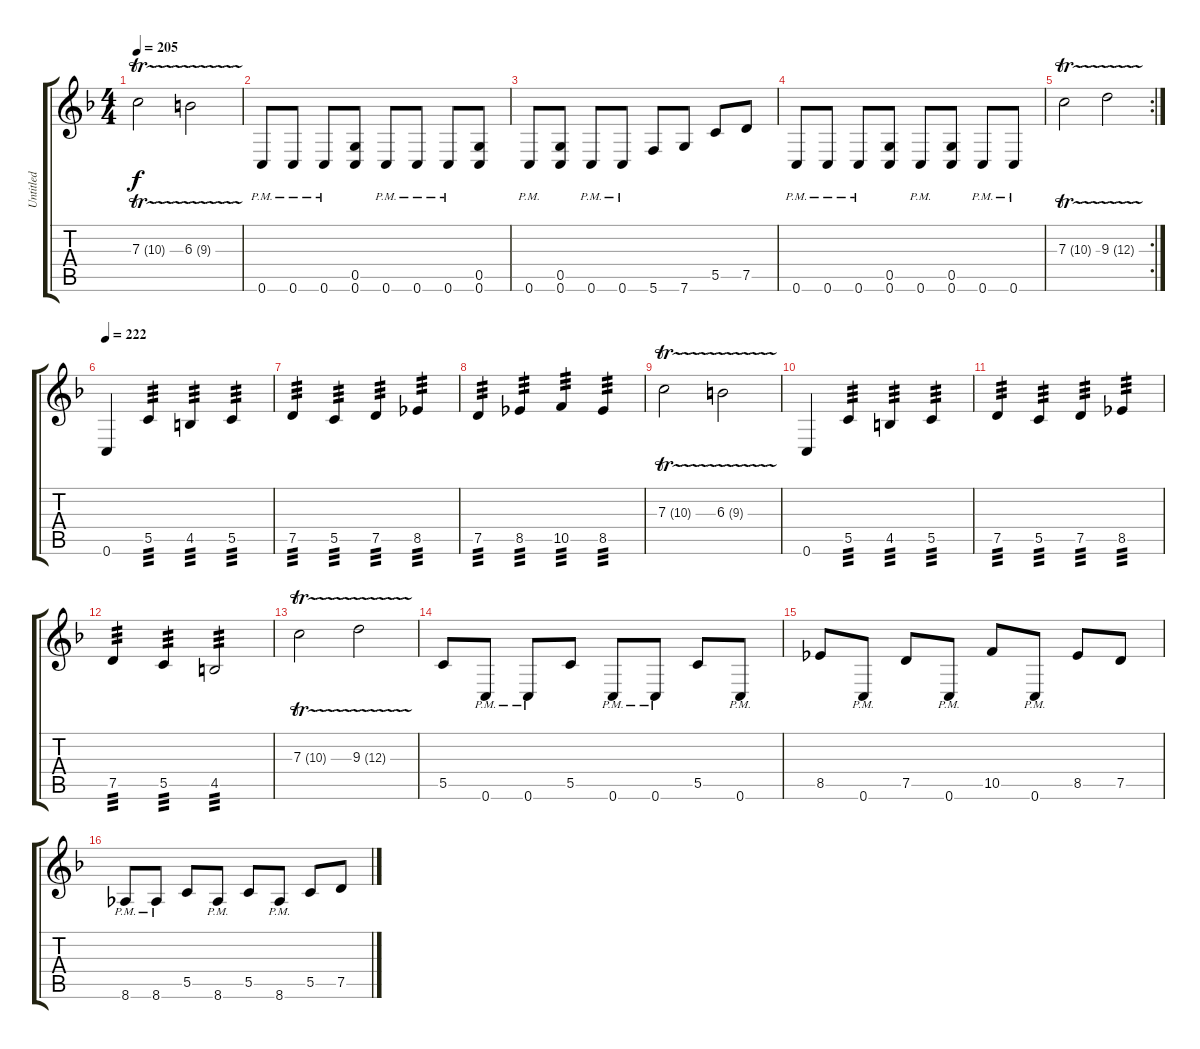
\track ("Untitled" "Untitled") {instrument distortionguitar}
\staff {score tabs}
\tuning (D4 A3 F3 C3 G2 C2) {hide}
\ts (4 4)
\tempo 205
\clef g2
\ks f
7.3{tr (10 32)}.2{dy f} 6.3{tr (9 32)}.2 |
0.6{pm}.8 0.6{pm}.8 0.6{pm}.8 (0.5 0.6).8 0.6{pm}.8 0.6{pm}.8 0.6{pm}.8 (0.5 0.6).8 |
0.6{pm}.8 (0.5 0.6).8 0.6{pm}.8 0.6{pm}.8 5.6.8 7.6.8 5.5.8 7.5.8 |
0.6{pm}.8 0.6{pm}.8 0.6{pm}.8 (0.5 0.6).8 0.6{pm}.8 (0.5 0.6).8 0.6{pm}.8 0.6{pm}.8 |
\rc 2
7.3{tr (10 32)}.2 9.3{tr (12 32)}.2 |
\tempo 222
0.6.4 5.5.4{tp 3} 4.5.4{tp 3} 5.5.4{tp 3} |
7.5.4{tp 3} 5.5.4{tp 3} 7.5.4{tp 3} 8.5.4{tp 3} |
7.5.4{tp 3} 8.5.4{tp 3} 10.5.4{tp 3} 8.5.4{tp 3} |
7.3{tr (10 32)}.2 6.3{tr (9 32)}.2 |
0.6.4 5.5.4{tp 3} 4.5.4{tp 3} 5.5.4{tp 3} |
7.5.4{tp 3} 5.5.4{tp 3} 7.5.4{tp 3} 8.5.4{tp 3} |
7.5.4{tp 3} 5.5.4{tp 3} 4.5.2{tp 3} |
7.3{tr (10 32)}.2 9.3{tr (12 32)}.2 |
5.5.8 0.6{pm}.8 0.6{pm}.8 5.5.8 0.6{pm}.8 0.6{pm}.8 5.5.8 0.6{pm}.8 |
8.5.8 0.6{pm}.8 7.5.8 0.6{pm}.8 10.5.8 0.6{pm}.8 8.5.8 7.5.8 |
8.6{pm}.8 8.6{pm}.8 5.5.8 8.6{pm}.8 5.5.8 8.6{pm}.8 5.5.8 7.5.8
